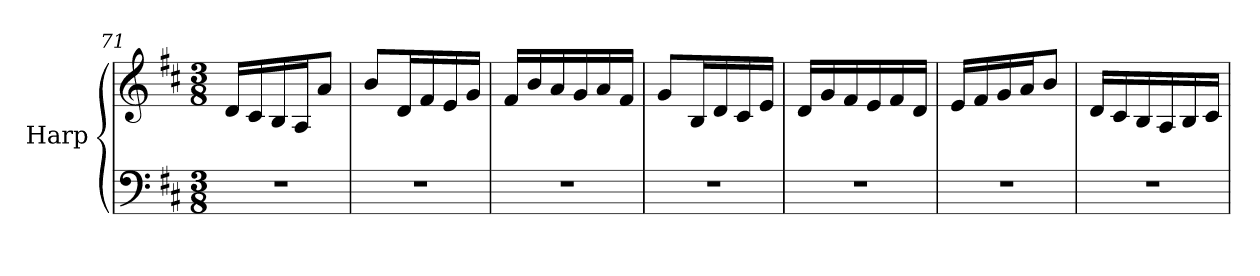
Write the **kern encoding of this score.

**kern	**kern
*part1	*part1
*staff2	*staff1
*I"Harp	*
*I'Hp	*
*clefF4	*clefG2
*k[f#c#]	*k[f#c#]
*M3/8	*M3/8
=71	=71
4.r	16d/LL
.	16c#/
.	16B/
.	16A/J
.	8a/J
=72	=72
4.r	8b/L
.	16d/L
.	16f#/
.	16e/
.	16g/JJ
=73	=73
4.r	16f#/LL
.	16b/
.	16a/
.	16g/
.	16a/
.	16f#/JJ
!!LO:LB:g=z
=74	=74
4.r	8g/L
.	16B/L
.	16d/
.	16c#/
.	16e/JJ
=75	=75
4.r	16d/LL
.	16g/
.	16f#/
.	16e/
.	16f#/
.	16d/JJ
=76	=76
4.r	16e/LL
.	16f#/
.	16g/
.	16a/J
.	8b/J
=77	=77
4.r	16d/LL
.	16c#/
.	16B/
.	16A/
.	16B/
.	16c#/JJ
=	=
*-	*-
